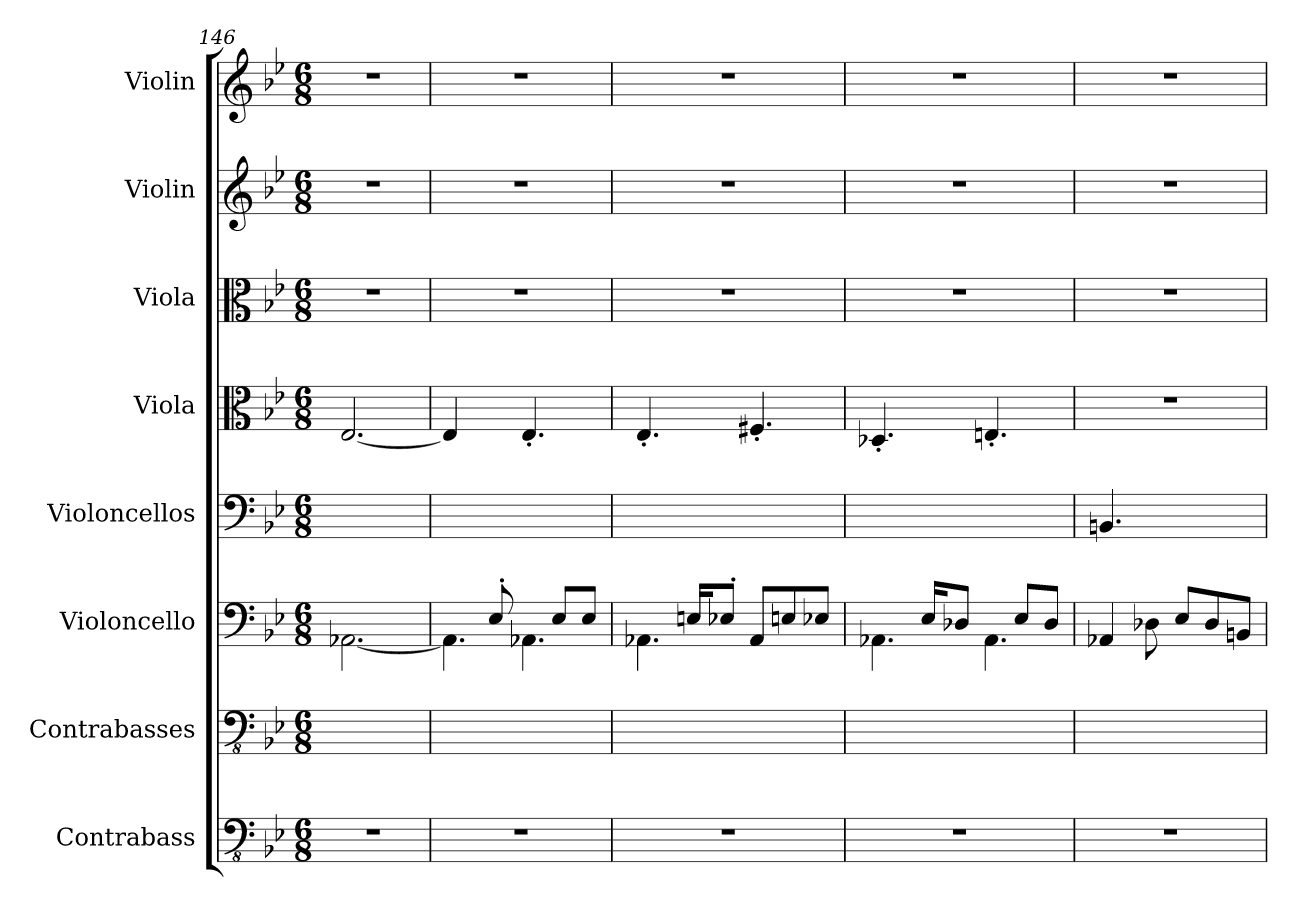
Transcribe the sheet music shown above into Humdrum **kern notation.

**kern	**kern	**kern	**kern	**kern	**kern	**kern	**kern
*part8	*part7	*part6	*part5	*part4	*part3	*part2	*part1
*staff8	*staff7	*staff6	*staff5	*staff4	*staff3	*staff2	*staff1
*I"Contrabass	*I"Contrabasses	*I"Violoncello	*I"Violoncellos	*I"Viola	*I"Viola	*I"Violin	*I"Violin
*I'Cb.	*I'Cbs.	*I'Vc.	*I'Vcs.	*I'Vla.	*I'Vla.	*I'Vln.	*I'Vln.
*clefFv4	*clefFv4	*clefF4	*clefF4	*clefC3	*clefC3	*clefG2	*clefG2
*ITrd7c12	*	*	*	*	*	*	*
*k[b-e-]	*k[b-e-]	*k[b-e-]	*k[b-e-]	*k[b-e-]	*k[b-e-]	*k[b-e-]	*k[b-e-]
*M6/8	*M6/8	*M6/8	*M6/8	*M6/8	*M6/8	*M6/8	*M6/8
=146	=146	=146	=146	=146	=146	=146	=146
*	*	*^	*	*	*	*	*
2.r	2.ryy	2.ryy	[2.AA-X\	2.ryy	[2.E-/	2.r	2.r	2.r
=147	=147	=147	=147	=147	=147	=147	=147	=147
2.r	2.ryy	4ryy	4.AA-\]	2.ryy	4E-/]	2.r	2.r	2.r
.	.	8E-'/	.	.	8ryy	.	.	.
.	.	8ryy	4.AA-X\	.	4.E-'/	.	.	.
.	.	8E-/L	.	.	.	.	.	.
.	.	8E-/J	.	.	.	.	.	.
!!LO:PB:g=z
=148	=148	=148	=148	=148	=148	=148	=148	=148
2.r	2.ryy	8ryy	4.AA-X\	2.ryy	4.E-'/	2.r	2.r	2.r
.	.	16ryy	.	.	.	.	.	.
.	.	16En/KL	.	.	.	.	.	.
.	.	8E-X'/J	.	.	.	.	.	.
.	.	8AA-/L	4.ryy	.	4.F#X'/	.	.	.
.	.	8En/	.	.	.	.	.	.
.	.	8E-X/J	.	.	.	.	.	.
=149	=149	=149	=149	=149	=149	=149	=149	=149
2.r	2.ryy	8ryy	4.AA-X\	2.ryy	4.D-X'/	2.r	2.r	2.r
.	.	16ryy	.	.	.	.	.	.
.	.	16E-/KL	.	.	.	.	.	.
.	.	8D-X/J	.	.	.	.	.	.
.	.	8ryy	4.AA-\	.	4.En'/	.	.	.
.	.	8E-/L	.	.	.	.	.	.
.	.	8D-/J	.	.	.	.	.	.
*	*	*v	*v	*	*	*	*	*
!!LO:PB:g=z
=150	=150	=150	=150	=150	=150	=150	=150
2.r	2.ryy	4AA-X/	4.BBn/	2.r	2.r	2.r	2.r
.	.	8D-X\	.	.	.	.	.
.	.	8E-/L	4.ryy	.	.	.	.
.	.	8D-/	.	.	.	.	.
.	.	8BBn/J	.	.	.	.	.
=	=	=	=	=	=	=	=
*-	*-	*-	*-	*-	*-	*-	*-
